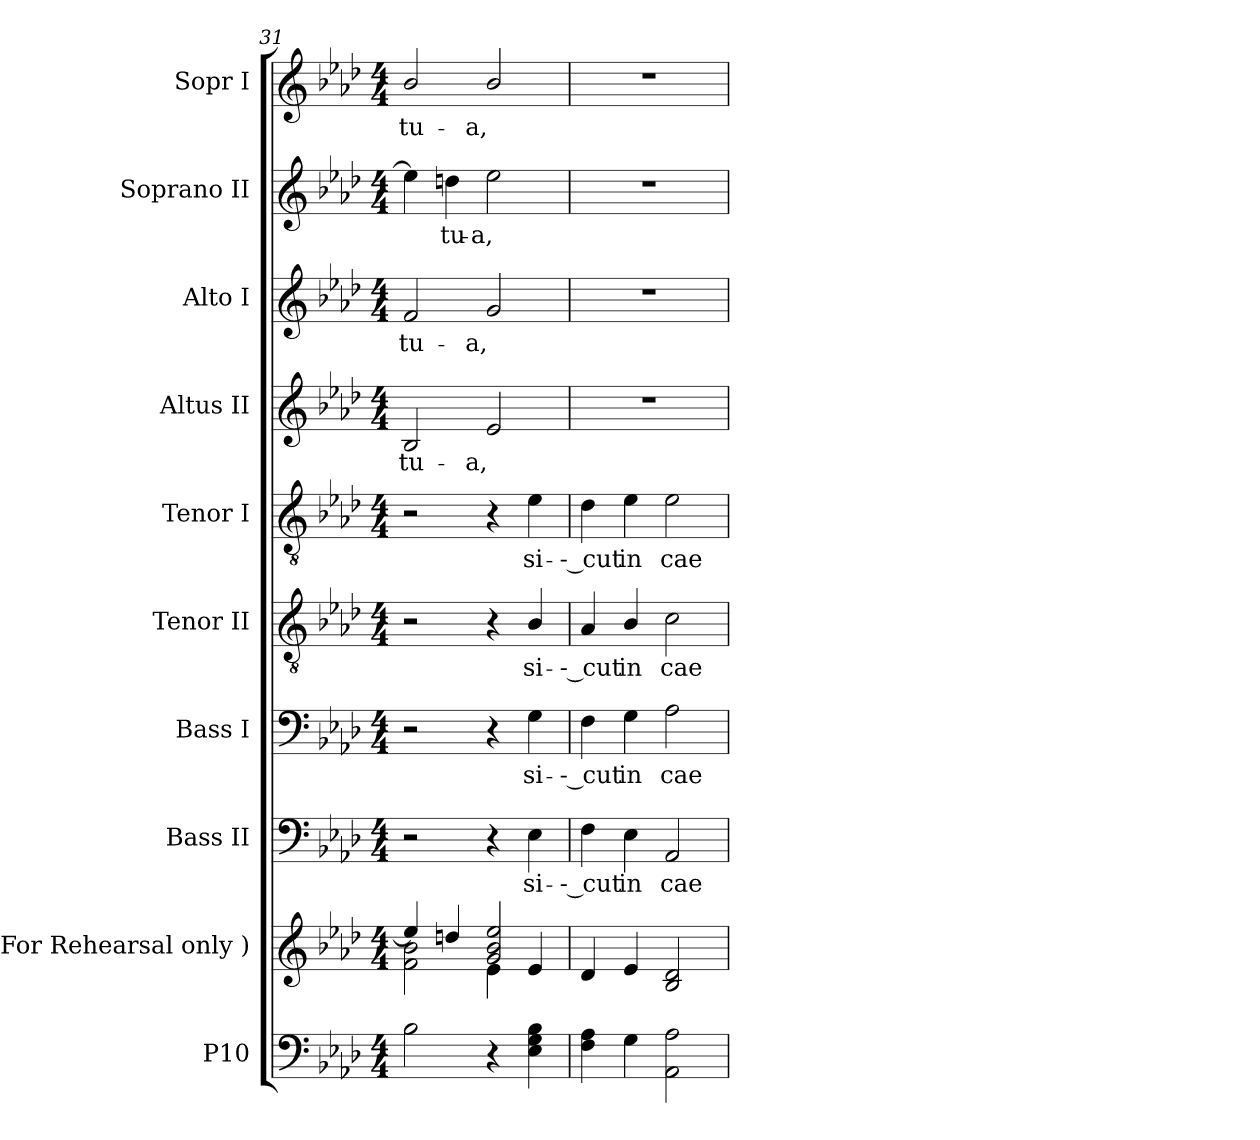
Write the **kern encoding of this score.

**kern	**kern	**kern	**text	**kern	**text	**kern	**text	**kern	**text	**kern	**text	**kern	**text	**kern	**text	**kern	**text
*part10	*part9	*part8	*part8	*part7	*part7	*part6	*part6	*part5	*part5	*part4	*part4	*part3	*part3	*part2	*part2	*part1	*part1
*staff10	*staff9	*staff8	*staff8	*staff7	*staff7	*staff6	*staff6	*staff5	*staff5	*staff4	*staff4	*staff3	*staff3	*staff2	*staff2	*staff1	*staff1
*I"P10	*I"( For Rehearsal  only )	*I"Bass II	*	*I"Bass I	*	*I"Tenor II	*	*I"Tenor I	*	*I"Altus II	*	*I"Alto I	*	*I"Soprano II	*	*I"Sopr I	*
*	*I'Reh.	*I'B-II	*	*I'B-I	*	*I'T-II	*	*I'T-I	*	*I'A-II	*	*I'A-I	*	*I'S-II	*	*I'S-I	*
*clefF4	*clefG2	*clefF4	*	*clefF4	*	*clefGv2	*	*clefGv2	*	*clefG2	*	*clefG2	*	*clefG2	*	*clefG2	*
*	*	*	*	*	*	*ITrd7c12	*	*ITrd7c12	*	*	*	*	*	*	*	*	*
*k[b-e-a-d-]	*k[b-e-a-d-]	*k[b-e-a-d-]	*	*k[b-e-a-d-]	*	*k[b-e-a-d-]	*	*k[b-e-a-d-]	*	*k[b-e-a-d-]	*	*k[b-e-a-d-]	*	*k[b-e-a-d-]	*	*k[b-e-a-d-]	*
*A-:	*A-:	*A-:	*	*A-:	*	*A-:	*	*A-:	*	*A-:	*	*A-:	*	*A-:	*	*A-:	*
*M4/4	*M4/4	*M4/4	*	*M4/4	*	*M4/4	*	*M4/4	*	*M4/4	*	*M4/4	*	*M4/4	*	*M4/4	*
=31	=31	=31	=31	=31	=31	=31	=31	=31	=31	=31	=31	=31	=31	=31	=31	=31	=31
*	*^	*	*	*	*	*	*	*	*	*	*	*	*	*	*	*	*
!	!	!	!	!	!	!	!	!	!	!	!	!LO:LY:b:color=#000000	!	!	!	!	!	!
!	!	!	!	!	!	!	!	!	!	!	!	!	!	!LO:LY:b:color=#000000	!	!	!	!
!	!	!	!	!	!	!	!	!	!	!	!	!	!	!	!	!	!	!LO:LY:b:color=#000000
2B-i\	2fi\ 2b-i	4ee-i/]	2r	.	2r	.	2r	.	2r	.	2B-i/	tu-	2fi/	tu-	4ee-i\]	.	2b-i/	tu-
!	!	!	!	!	!	!	!	!	!	!	!	!	!	!	!	!LO:LY:b:color=#000000	!	!
.	.	4ddni/	.	.	.	.	.	.	.	.	.	.	.	.	4ddni\	tu-	.	.
!	!	!	!	!	!	!	!	!	!	!	!	!LO:LY:b:color=#000000	!	!	!	!	!	!
!	!	!	!	!	!	!	!	!	!	!	!	!	!	!LO:LY:b:color=#000000	!	!	!	!
!	!	!	!	!	!	!	!	!	!	!	!	!	!	!	!	!LO:LY:b:color=#000000	!	!
!	!	!	!	!	!	!	!	!	!	!	!	!	!	!	!	!	!	!LO:LY:b:color=#000000
4r	2gi/ 2b-i 2ee-i	4e-i\	4r	.	4r	.	4r	.	4r	.	2e-i/	-a,	2gi/	-a,	2ee-i\	-a,	2b-i/	-a,
!	!	!	!	!LO:LY:b:color=#000000	!	!	!	!	!	!	!	!	!	!	!	!	!	!
!	!	!	!	!	!	!LO:LY:b:color=#000000	!	!	!	!	!	!	!	!	!	!	!	!
!	!	!	!	!	!	!	!	!LO:LY:b:color=#000000	!	!	!	!	!	!	!	!	!	!
!	!	!	!	!	!	!	!	!	!	!LO:LY:b:color=#000000	!	!	!	!	!	!	!	!
4E-i\ 4Gi 4B-i	.	4e-i/	4E-i\	si-	4Gi\	si-	4BB-i/	si-	4E-i\	si-	.	.	.	.	.	.	.	.
*	*v	*v	*	*	*	*	*	*	*	*	*	*	*	*	*	*	*	*
!!LO:PB:g=z
=32	=32	=32	=32	=32	=32	=32	=32	=32	=32	=32	=32	=32	=32	=32	=32	=32	=32
*	*^	*	*	*	*	*	*	*	*	*	*	*	*	*	*	*	*
!	!	!	!	!LO:LY:b:color=#000000	!	!	!	!	!	!	!	!	!	!	!	!	!	!
*	*v	*v	*	*	*	*	*	*	*	*	*	*	*	*	*	*	*	*
*	*^	*	*	*	*	*	*	*	*	*	*	*	*	*	*	*	*
!	!	!	!	!	!	!LO:LY:b:color=#000000	!	!	!	!	!	!	!	!	!	!	!	!
*	*v	*v	*	*	*	*	*	*	*	*	*	*	*	*	*	*	*	*
*	*^	*	*	*	*	*	*	*	*	*	*	*	*	*	*	*	*
!	!	!	!	!	!	!	!	!LO:LY:b:color=#000000	!	!	!	!	!	!	!	!	!	!
*	*v	*v	*	*	*	*	*	*	*	*	*	*	*	*	*	*	*	*
*	*^	*	*	*	*	*	*	*	*	*	*	*	*	*	*	*	*
!	!	!	!	!	!	!	!	!	!	!LO:LY:b:color=#000000	!	!	!	!	!	!	!	!
*	*v	*v	*	*	*	*	*	*	*	*	*	*	*	*	*	*	*	*
4Fi\ 4A-i	4d-i/	4Fi\	-- cut	4Fi\	-- cut	4AA-i/	-- cut	4D-i\	-- cut	1r	.	1r	.	1r	.	1r	.
!	!	!	!LO:LY:b:color=#000000	!	!	!	!	!	!	!	!	!	!	!	!	!	!
!	!	!	!	!	!LO:LY:b:color=#000000	!	!	!	!	!	!	!	!	!	!	!	!
!	!	!	!	!	!	!	!LO:LY:b:color=#000000	!	!	!	!	!	!	!	!	!	!
!	!	!	!	!	!	!	!	!	!LO:LY:b:color=#000000	!	!	!	!	!	!	!	!
4Gi\	4e-i/	4E-i\	in	4Gi\	in	4BB-i/	in	4E-i\	in	.	.	.	.	.	.	.	.
!	!	!	!LO:LY:b:color=#000000	!	!	!	!	!	!	!	!	!	!	!	!	!	!
!	!	!	!	!	!LO:LY:b:color=#000000	!	!	!	!	!	!	!	!	!	!	!	!
!	!	!	!	!	!	!	!LO:LY:b:color=#000000	!	!	!	!	!	!	!	!	!	!
!	!	!	!	!	!	!	!	!	!LO:LY:b:color=#000000	!	!	!	!	!	!	!	!
2AA-i\ 2A-i	2B-i/ 2d-i	2AA-i/	cae-	2A-i\	cae-	2Ci\	cae-	2E-i\	cae-	.	.	.	.	.	.	.	.
=	=	=	=	=	=	=	=	=	=	=	=	=	=	=	=	=	=
*-	*-	*-	*-	*-	*-	*-	*-	*-	*-	*-	*-	*-	*-	*-	*-	*-	*-
